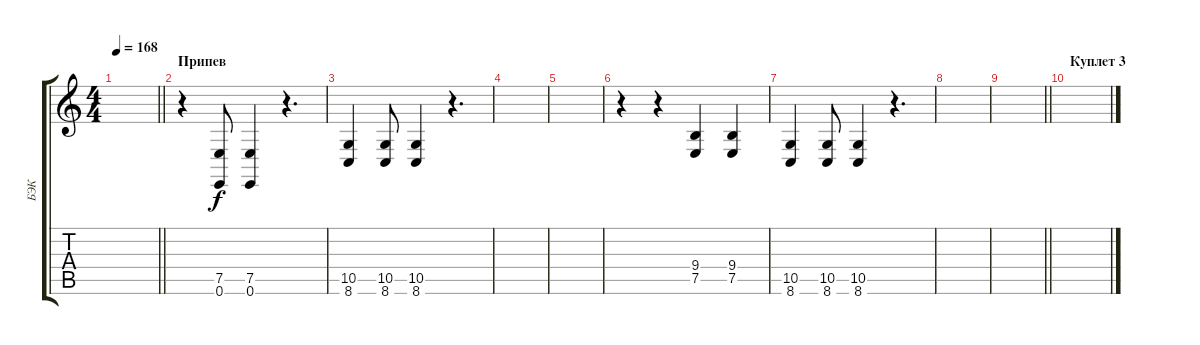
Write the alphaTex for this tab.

\track ("БЭК" "БЭК") {instrument oboe}
\staff {score tabs}
\tuning (E4 B3 G3 D3 A2 E2) {hide}
\ts (4 4)
\tempo 168
\clef g2
\barLineRight lightlight
\ks c
|
\section ("" "Припев")
r.4 (7.5 0.6).8 (7.5 0.6).4 r.4{d} |
(10.5 8.6).4 (10.5 8.6).8 (10.5 8.6).4 r.4{d} |
|
|
r.4 r.4 (9.4 7.5).4 (9.4 7.5).4 |
(10.5 8.6).4 (10.5 8.6).8 (10.5 8.6).4 r.4{d} |
|
\barLineRight lightlight
|
\section ("" "Куплет 3")
